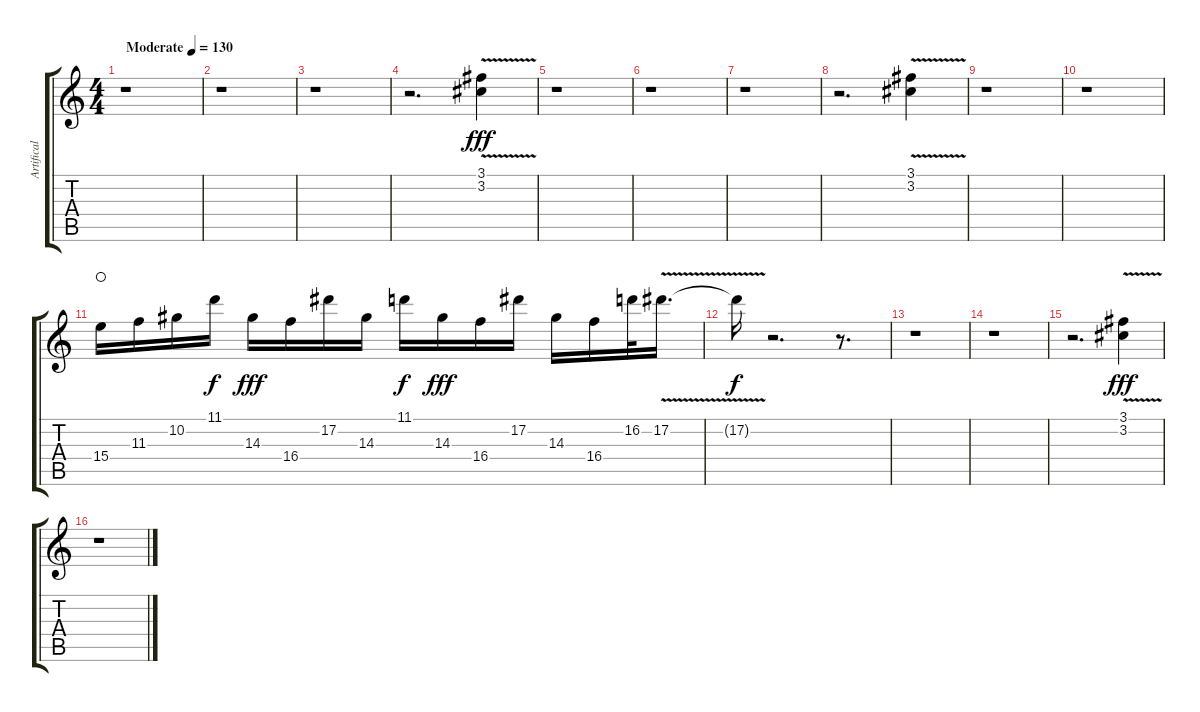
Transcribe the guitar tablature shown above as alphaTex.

\track ("Artifical Harmonics" "Artifical ") {instrument distortionguitar}
\staff {score tabs}
\tuning (Eb4 Bb3 Gb3 Db3 Ab2 Eb2) {hide}
\ts (4 4)
\tempo (130 "Moderate")
\clef g2
\ks c
r.1{dy fff instrument distortionguitar} |
r.1 |
r.1 |
r.2{d} (3.1 3.2{v}).4 |
r.1 |
r.1 |
r.1 |
r.2{d} (3.1 3.2{v}).4 |
r.1 |
r.1 |
15.4.16{waho} 11.3.16 10.2.16 11.1.16{dy f} 14.3.16{dy fff} 16.4.16 17.2.16 14.3.16 11.1.16{dy f} 14.3.16{dy fff} 16.4.16 17.2.16 14.3.16 16.4.16 16.2.32 17.2{v}.16{d} |
17.2{t}.16{dy f} r.2{d} r.8{d} |
r.1 |
r.1 |
r.2{d} (3.1 3.2{v}).4{dy fff} |
r.1
